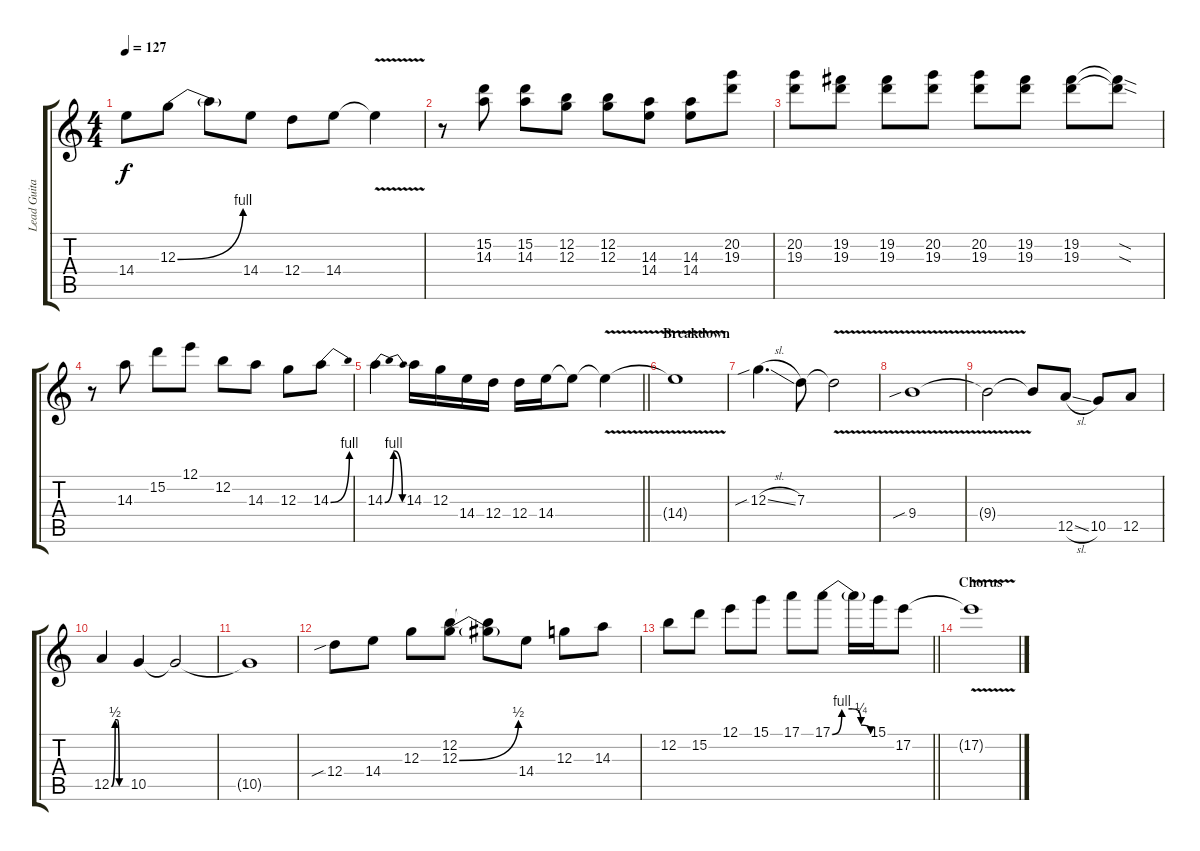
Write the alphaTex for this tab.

\track ("Lead Guitar" "Lead Guita") {instrument overdrivenguitar}
\staff {score tabs}
\tuning (E4 B3 G3 D3 A2 E2) {hide}
\ts (4 4)
\tempo 127
\clef g2
\ks c
14.4{t}.8{dy f} 12.3{be (bend 0 0 60 4)}.8 12.3{t}.8 14.4.8 12.4.8 14.4.8 14.4{v t}.4 |
r.8 (15.2 14.3).8 (15.2 14.3).8 (12.2 12.3).8 (12.2 12.3).8 (14.3 14.4).8 (14.3 14.4).8 (20.2 19.3).8 |
(20.2 19.3).8 (19.2 19.3).8 (19.2 19.3).8 (20.2 19.3).8 (20.2 19.3).8 (19.2 19.3).8 (19.2 19.3).8 (19.2{sod t} 19.3{sod t}).8 |
r.8 14.3.8 15.2.8 12.1.8 12.2.8 14.3.8 12.3.8 14.3{be (bend 0 0 60 4)}.8 |
\barLineRight lightlight
14.3{be (bendrelease 0 0 15 4 31 4 60 0)}.4 14.3.16 12.3.16 14.4.16 12.4.16 12.4.16 14.4.16 14.4{t}.8 14.4{v t}.4 |
\section ("" "Breakdown")
14.4{t}.1 |
12.3{sib sl}.4{d} 7.3.8 7.3{v t}.2 |
9.4{v sib}.1 |
9.4{t}.2 9.4{t}.8 12.5{sl}.8 10.5.8 12.5.8 |
12.5{be (custom 0 0 15 2 23 2 31 0 60 0)}.4 10.5.4 10.5{t}.2 |
10.5{t}.1 |
12.4{sib}.8 14.4.8 12.3.8 (12.2 12.3{be (bend 0 0 60 2)}).8 (12.2{t} 12.3{t}).8 14.4.8 12.3.8 14.3.8 |
\barLineRight lightlight
12.2.8 15.2.8 12.1.8 15.1.8 17.1.8 17.1{be (custom 0 0 15 4 31 4 45 1 60 0)}.8 17.1{t}.16 15.1.16 17.2.8 |
\section ("" "Chorus")
17.2{v t}.1
